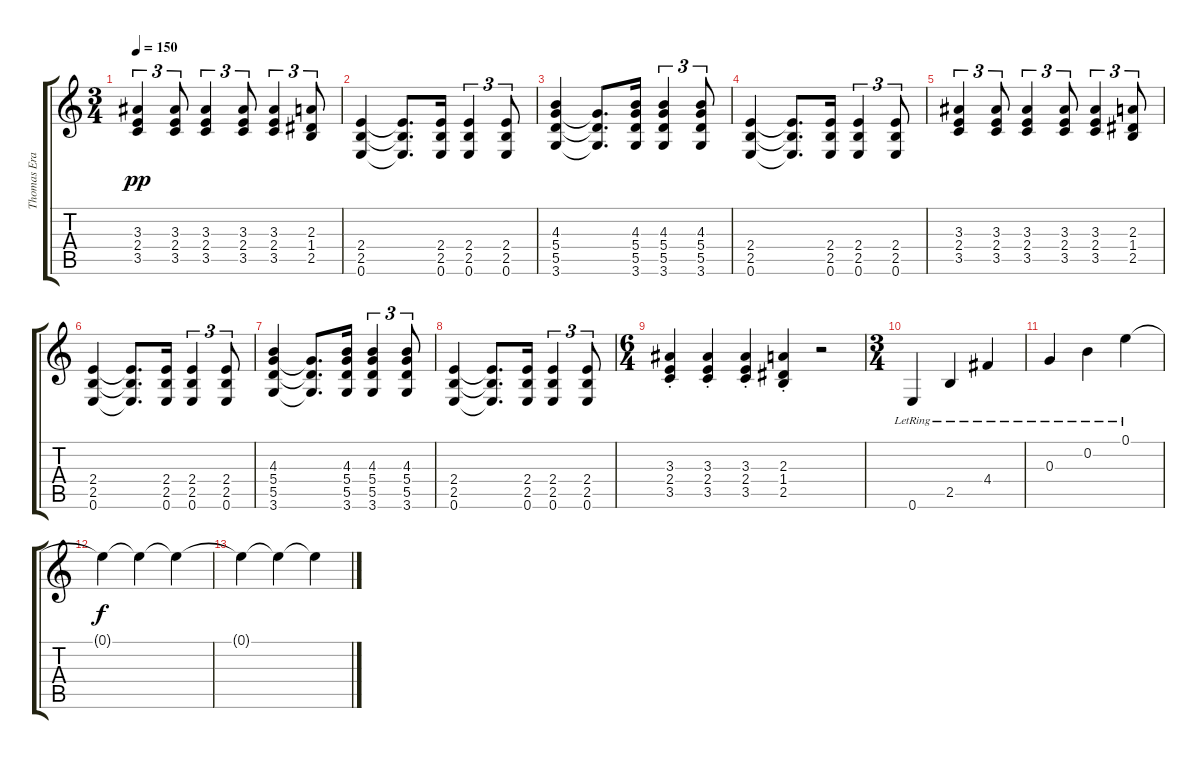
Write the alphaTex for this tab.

\track ("Thomas Erak (Guitar)" "Thomas Era") {instrument acousticguitarsteel}
\staff {score tabs}
\tuning (E4 B3 G3 D3 A2 E2) {hide}
\ts (3 4)
\tempo 150
\clef g2
\ks c
(3.3 2.4 3.5).4{tu (3 2) dy pp} (3.3 2.4 3.5).8{tu (3 2)} (3.3 2.4 3.5).4{tu (3 2)} (3.3 2.4 3.5).8{tu (3 2)} (3.3 2.4 3.5).4{tu (3 2)} (2.3 1.4 2.5).8{tu (3 2)} |
(2.4 2.5 0.6).4 (2.4{t} 2.5{t} 0.6{t}).8{d} (2.4 2.5 0.6).16 (2.4 2.5 0.6).4{tu (3 2)} (2.4 2.5 0.6).8{tu (3 2)} |
(4.3 5.4 5.5 3.6).4 (5.4{t} 5.5{t} 3.6{t}).8{d} (4.3 5.4 5.5 3.6).16 (4.3 5.4 5.5 3.6).4{tu (3 2)} (4.3 5.4 5.5 3.6).8{tu (3 2)} |
(2.4 2.5 0.6).4 (2.4{t} 2.5{t} 0.6{t}).8{d} (2.4 2.5 0.6).16 (2.4 2.5 0.6).4{tu (3 2)} (2.4 2.5 0.6).8{tu (3 2)} |
(3.3 2.4 3.5).4{tu (3 2)} (3.3 2.4 3.5).8{tu (3 2)} (3.3 2.4 3.5).4{tu (3 2)} (3.3 2.4 3.5).8{tu (3 2)} (3.3 2.4 3.5).4{tu (3 2)} (2.3 1.4 2.5).8{tu (3 2)} |
(2.4 2.5 0.6).4 (2.4{t} 2.5{t} 0.6{t}).8{d} (2.4 2.5 0.6).16 (2.4 2.5 0.6).4{tu (3 2)} (2.4 2.5 0.6).8{tu (3 2)} |
(4.3 5.4 5.5 3.6).4 (5.4{t} 5.5{t} 3.6{t}).8{d} (4.3 5.4 5.5 3.6).16 (4.3 5.4 5.5 3.6).4{tu (3 2)} (4.3 5.4 5.5 3.6).8{tu (3 2)} |
(2.4 2.5 0.6).4 (2.4{t} 2.5{t} 0.6{t}).8{d} (2.4 2.5 0.6).16 (2.4 2.5 0.6).4{tu (3 2)} (2.4 2.5 0.6).8{tu (3 2)} |
\ts (6 4)
(3.3{st} 2.4{st} 3.5{st}).4 (3.3{st} 2.4{st} 3.5{st}).4 (3.3{st} 2.4{st} 3.5{st}).4 (2.3{st} 1.4{st} 2.5{st}).4 r.2 |
\ts (3 4)
0.6{lr}.4 2.5{lr}.4 4.4{lr}.4 |
0.3{lr}.4 0.2{lr}.4 0.1{lr}.4 |
0.1{t}.4{dy f} 0.1{t}.4 0.1{t}.4 |
0.1{t}.4 0.1{t}.4 0.1{t}.4
